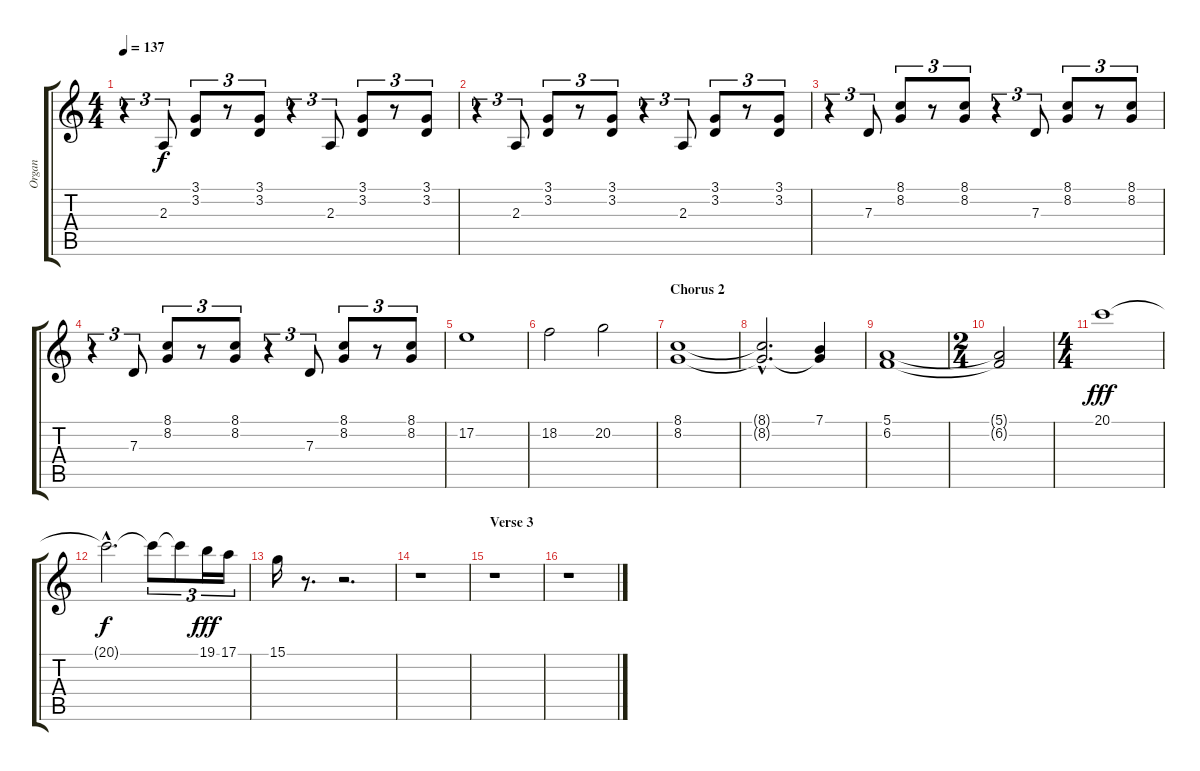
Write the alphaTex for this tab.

\track ("Organ" "Organ") {instrument drawbarorgan}
\staff {score tabs}
\tuning (E4 B3 G3 D3 A2 E2) {hide}
\ts (4 4)
\tempo 137
\clef g2
\ks c
r.4{tu (3 2) dy f} 2.3.8{tu (3 2)} (3.1 3.2).8{tu (3 2)} r.8{tu (3 2)} (3.1 3.2).8{tu (3 2)} r.4{tu (3 2)} 2.3.8{tu (3 2)} (3.1 3.2).8{tu (3 2)} r.8{tu (3 2)} (3.1 3.2).8{tu (3 2)} |
r.4{tu (3 2)} 2.3.8{tu (3 2)} (3.1 3.2).8{tu (3 2)} r.8{tu (3 2)} (3.1 3.2).8{tu (3 2)} r.4{tu (3 2)} 2.3.8{tu (3 2)} (3.1 3.2).8{tu (3 2)} r.8{tu (3 2)} (3.1 3.2).8{tu (3 2)} |
r.4{tu (3 2)} 7.3.8{tu (3 2)} (8.1 8.2).8{tu (3 2)} r.8{tu (3 2)} (8.1 8.2).8{tu (3 2)} r.4{tu (3 2)} 7.3.8{tu (3 2)} (8.1 8.2).8{tu (3 2)} r.8{tu (3 2)} (8.1 8.2).8{tu (3 2)} |
r.4{tu (3 2)} 7.3.8{tu (3 2)} (8.1 8.2).8{tu (3 2)} r.8{tu (3 2)} (8.1 8.2).8{tu (3 2)} r.4{tu (3 2)} 7.3.8{tu (3 2)} (8.1 8.2).8{tu (3 2)} r.8{tu (3 2)} (8.1 8.2).8{tu (3 2)} |
17.2.1{volume 12} |
18.2.2 20.2.2 |
\section ("" "Chorus 2")
(8.1 8.2).1 |
(8.1{hac t} 8.2{hac t}).2{d} (7.1 8.2{t}).4 |
(5.1 6.2).1 |
\ts (2 4)
(5.1{t} 6.2{t}).2 |
\ts (4 4)
20.1.1{dy fff} |
20.1{hac t}.2{d dy f} 20.1{t}.8{tu (3 2)} 20.1{t}.8{tu (3 2)} 19.1.16{tu (3 2) dy fff} 17.1.16{tu (3 2)} |
15.1.16 r.8{d} r.2{d} |
r.1 |
\section ("" "Verse 3")
r.1 |
r.1
